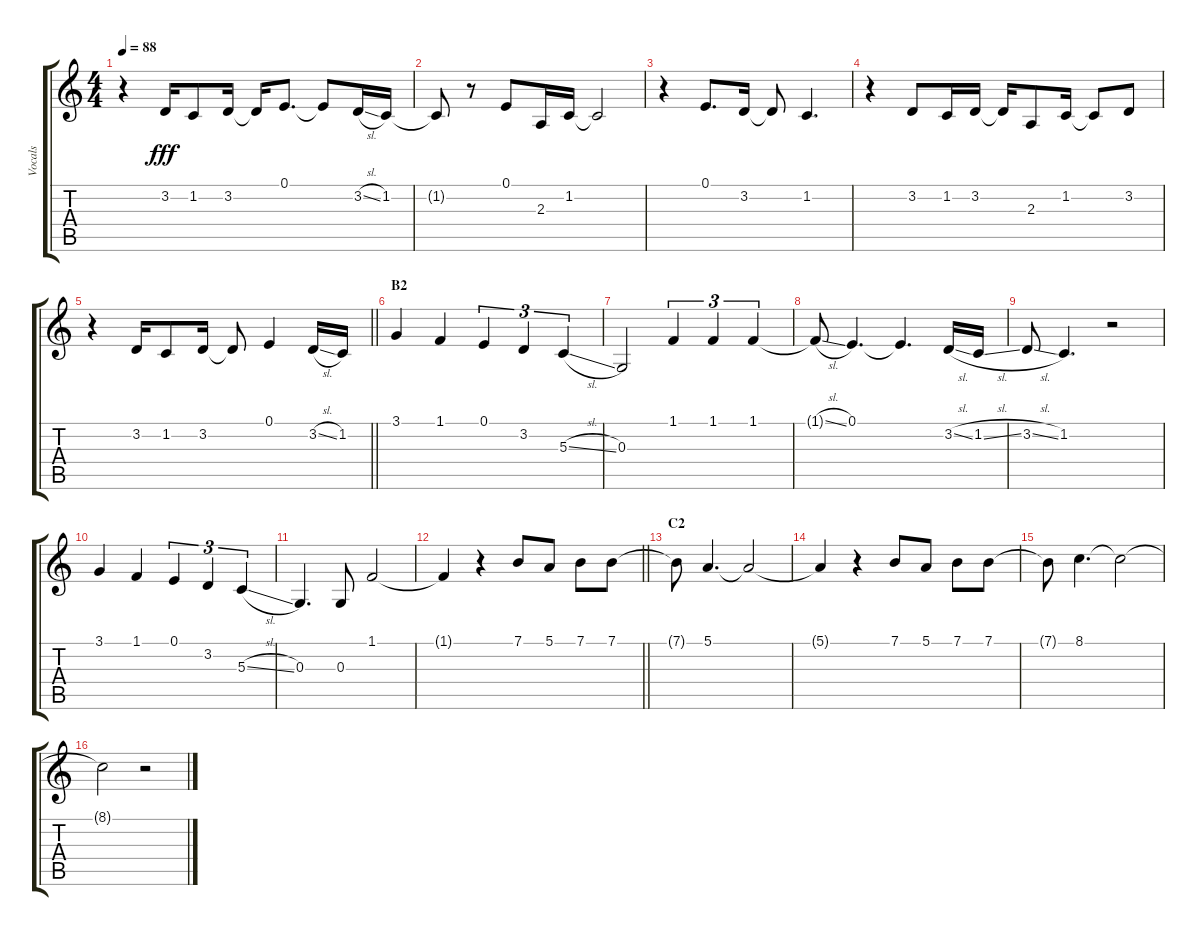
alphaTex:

\track ("Vocals" "Vocals") {instrument voiceoohs}
\staff {score tabs}
\tuning (E4 B3 G3 D3 A2 E2) {hide}
\ts (4 4)
\tempo 88
\clef g2
\ks c
r.4{dy fff} 3.2.16 1.2.8 3.2.16 3.2{t}.16 0.1.8{d} 0.1{t}.8 3.2{sl}.16 1.2.16 |
1.2{t}.8 r.8 0.1.8 2.3.16 1.2.16 1.2{t}.2 |
r.4 0.1.8{d} 3.2.16 3.2{t}.8 1.2.4{d} |
r.4 3.2.8 1.2.16 3.2.16 3.2{t}.16 2.3.8 1.2.16 1.2{t}.8 3.2.8 |
\barLineRight lightlight
r.4 3.2.16 1.2.8 3.2.16 3.2{t}.8 0.1.4 3.2{sl}.16 1.2.16 |
\section ("" "B2")
3.1.4 1.1.4 0.1.4{tu (3 2)} 3.2.4{tu (3 2)} 5.3{sl}.4{tu (3 2)} |
0.3.2 1.1.4{tu (3 2)} 1.1.4{tu (3 2)} 1.1.4{tu (3 2)} |
1.1{sl t}.8 0.1.4{d} 0.1{t}.4{d} 3.2{sl}.16 1.2{sl}.16 |
3.2{sl}.8 1.2.4{d} r.2 |
3.1.4 1.1.4 0.1.4{tu (3 2)} 3.2.4{tu (3 2)} 5.3{sl}.4{tu (3 2)} |
0.3.4{d} 0.3.8 1.1.2 |
\barLineRight lightlight
1.1{t}.4 r.4 7.1.8 5.1.8 7.1.8 7.1.8 |
\section ("" "C2")
7.1{t}.8 5.1.4{d} 5.1{t}.2 |
5.1{t}.4 r.4 7.1.8 5.1.8 7.1.8 7.1.8 |
7.1{t}.8 8.1.4{d} 8.1{t}.2 |
8.1{t}.2 r.2
